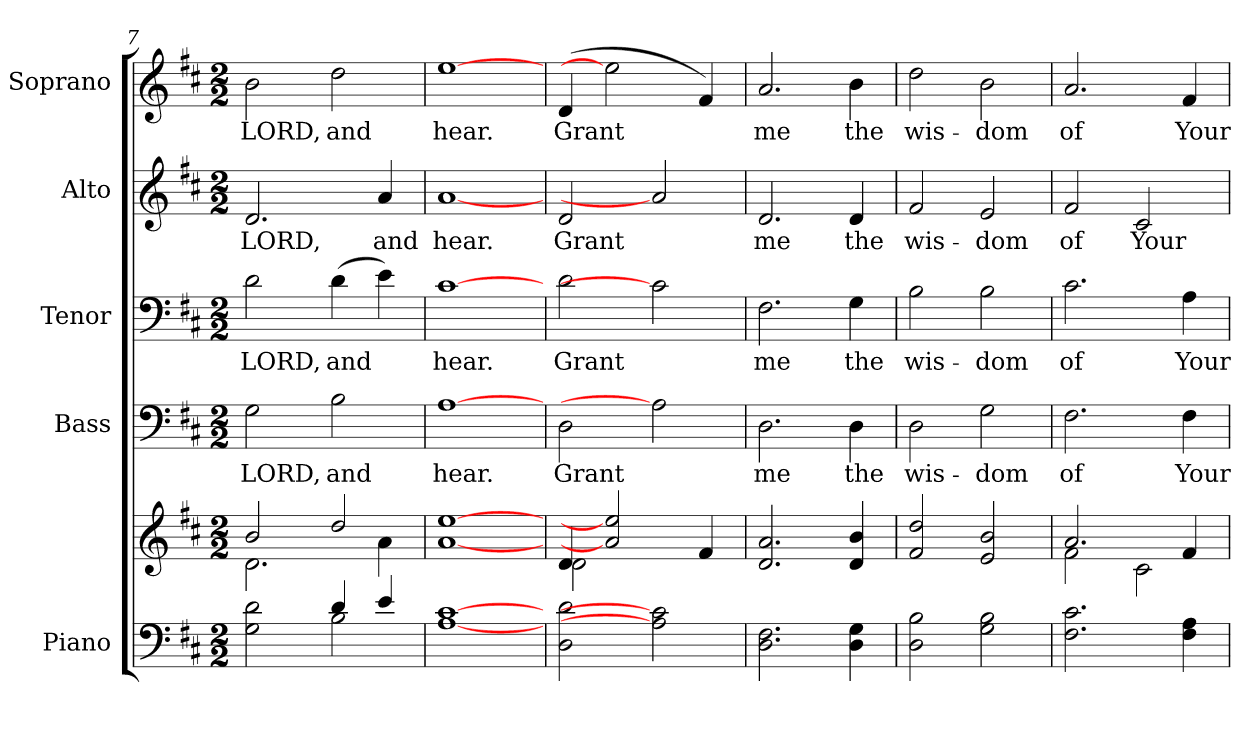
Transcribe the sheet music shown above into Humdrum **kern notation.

**kern	**kern	**kern	**text	**kern	**text	**kern	**text	**kern	**text
*part5	*part5	*part4	*part4	*part3	*part3	*part2	*part2	*part1	*part1
*staff6	*staff5	*staff4	*staff4	*staff3	*staff3	*staff2	*staff2	*staff1	*staff1
*I"Piano	*	*I"Bass	*	*I"Tenor	*	*I"Alto	*	*I"Soprano	*
*I'Pno.	*	*I'B.	*	*I'T.	*	*I'A.	*	*I'S.	*
!!LO:PB:g=z
*clefF4	*clefG2	*clefF4	*	*clefF4	*	*clefG2	*	*clefG2	*
*k[f#c#]	*k[f#c#]	*k[f#c#]	*	*k[f#c#]	*	*k[f#c#]	*	*k[f#c#]	*
*D:	*D:	*D:	*	*D:	*	*D:	*	*D:	*
*M2/2	*M2/2	*M2/2	*	*M2/2	*	*M2/2	*	*M2/2	*
=7	=7	=7	=7	=7	=7	=7	=7	=7	=7
*^	*^	*	*	*	*	*	*	*	*
!	!	!	!	!	!LO:LY:b:color=#000000	!	!	!	!	!	!
!	!	!	!	!	!	!	!LO:LY:b:color=#000000	!	!	!	!
!	!	!	!	!	!	!	!	!	!LO:LY:b:color=#000000	!	!
!	!	!	!	!	!	!	!	!	!	!	!LO:LY:b:color=#000000
2Gi\ 2di	2ryy	2bi/	2.di\	2Gi\	LORD,	2di\	LORD,	2.di/	LORD,	2bi\	LORD,
!	!	!	!	!	!LO:LY:b:color=#000000	!	!	!	!	!	!
!	!	!	!	!	!	!	!LO:LY:b:color=#000000	!	!	!	!
!	!	!	!	!	!	!	!	!	!	!	!LO:LY:b:color=#000000
4di/	2Bi\	2ddi/	.	2Bi\	and	(4di\	and	.	.	2ddi\	and
!	!	!	!	!	!	!	!	!	!LO:LY:b:color=#000000	!	!
4ei/	.	.	4ai\	.	.	4ei\)	.	4ai/	and	.	.
*v	*v	*	*	*	*	*	*	*	*	*	*
*	*v	*v	*	*	*	*	*	*	*	*
=8	=8	=8	=8	=8	=8	=8	=8	=8	=8
*	*^	*	*	*	*	*	*	*	*
!	!	!	!	!LO:LY:b:color=#000000	!	!	!	!	!	!
*	*v	*v	*	*	*	*	*	*	*	*
*	*^	*	*	*	*	*	*	*	*
!	!	!	!	!	!	!LO:LY:b:color=#000000	!	!	!	!
*	*v	*v	*	*	*	*	*	*	*	*
*	*^	*	*	*	*	*	*	*	*
!	!	!	!	!	!	!	!	!LO:LY:b:color=#000000	!	!
*	*v	*v	*	*	*	*	*	*	*	*
*	*^	*	*	*	*	*	*	*	*
!	!	!	!	!	!	!	!	!	!	!LO:LY:b:color=#000000
*	*v	*v	*	*	*	*	*	*	*	*
[1Ai [1c#i	[1ai [1eei	[1Ai	hear.	[1c#i	hear.	[1ai	hear.	[1eei	hear.
=9	=9	=9	=9	=9	=9	=9	=9	=9	=9
*	*^	*	*	*	*	*	*	*	*
!	!	!	!	!LO:LY:b:color=#000000	!	!	!	!	!	!
!	!	!	!	!	!	!LO:LY:b:color=#000000	!	!	!	!
!	!	!	!	!	!	!	!	!LO:LY:b:color=#000000	!	!
!	!	!	!	!	!	!	!	!	!	!LO:LY:b:color=#000000
2Di\ 2di	4di/	2di\	2Di\	Grant	2di\	Grant	2di/	Grant	(4di/	Grant
.	2ai] 2eei]	.	.	.	.	.	.	.	2eei]	.
2Ai] 2c#i]	.	2ryy	2Ai]	.	2c#i]	.	2ai]	.	.	.
.	4f#i/	.	.	.	.	.	.	.	4f#i/)	.
*	*v	*v	*	*	*	*	*	*	*	*
=10	=10	=10	=10	=10	=10	=10	=10	=10	=10
!	!	!	!LO:LY:b:color=#000000	!	!	!	!	!	!
!	!	!	!	!	!LO:LY:b:color=#000000	!	!	!	!
!	!	!	!	!	!	!	!LO:LY:b:color=#000000	!	!
!	!	!	!	!	!	!	!	!	!LO:LY:b:color=#000000
2.Di\ 2.F#i	2.di/ 2.ai	2.Di\	me	2.F#i\	me	2.di/	me	2.ai/	me
!	!	!	!LO:LY:b:color=#000000	!	!	!	!	!	!
!	!	!	!	!	!LO:LY:b:color=#000000	!	!	!	!
!	!	!	!	!	!	!	!LO:LY:b:color=#000000	!	!
!	!	!	!	!	!	!	!	!	!LO:LY:b:color=#000000
4Di\ 4Gi	4di/ 4bi	4Di\	the	4Gi\	the	4di/	the	4bi\	the
=11	=11	=11	=11	=11	=11	=11	=11	=11	=11
!	!	!	!LO:LY:b:color=#000000	!	!	!	!	!	!
!	!	!	!	!	!LO:LY:b:color=#000000	!	!	!	!
!	!	!	!	!	!	!	!LO:LY:b:color=#000000	!	!
!	!	!	!	!	!	!	!	!	!LO:LY:b:color=#000000
2Di\ 2Bi	2f#i/ 2ddi	2Di\	wis-	2Bi\	wis-	2f#i/	wis-	2ddi\	wis-
!	!	!	!LO:LY:b:color=#000000	!	!	!	!	!	!
!	!	!	!	!	!LO:LY:b:color=#000000	!	!	!	!
!	!	!	!	!	!	!	!LO:LY:b:color=#000000	!	!
!	!	!	!	!	!	!	!	!	!LO:LY:b:color=#000000
2Gi\ 2Bi	2ei/ 2bi	2Gi\	-dom	2Bi\	-dom	2ei/	-dom	2bi\	-dom
=12	=12	=12	=12	=12	=12	=12	=12	=12	=12
*	*^	*	*	*	*	*	*	*	*
!	!	!	!	!LO:LY:b:color=#000000	!	!	!	!	!	!
!	!	!	!	!	!	!LO:LY:b:color=#000000	!	!	!	!
!	!	!	!	!	!	!	!	!LO:LY:b:color=#000000	!	!
!	!	!	!	!	!	!	!	!	!	!LO:LY:b:color=#000000
2.F#i\ 2.c#i	2.ai/	2f#i\	2.F#i\	of	2.c#i\	of	2f#i/	of	2.ai/	of
!	!	!	!	!	!	!	!	!LO:LY:b:color=#000000	!	!
.	.	2c#i\	.	.	.	.	2c#i/	Your	.	.
!	!	!	!	!LO:LY:b:color=#000000	!	!	!	!	!	!
!	!	!	!	!	!	!LO:LY:b:color=#000000	!	!	!	!
!	!	!	!	!	!	!	!	!	!	!LO:LY:b:color=#000000
4F#i\ 4Ai	4f#i/	.	4F#i\	Your	4Ai\	Your	.	.	4f#i/	Your
*	*v	*v	*	*	*	*	*	*	*	*
=	=	=	=	=	=	=	=	=	=
*-	*-	*-	*-	*-	*-	*-	*-	*-	*-
